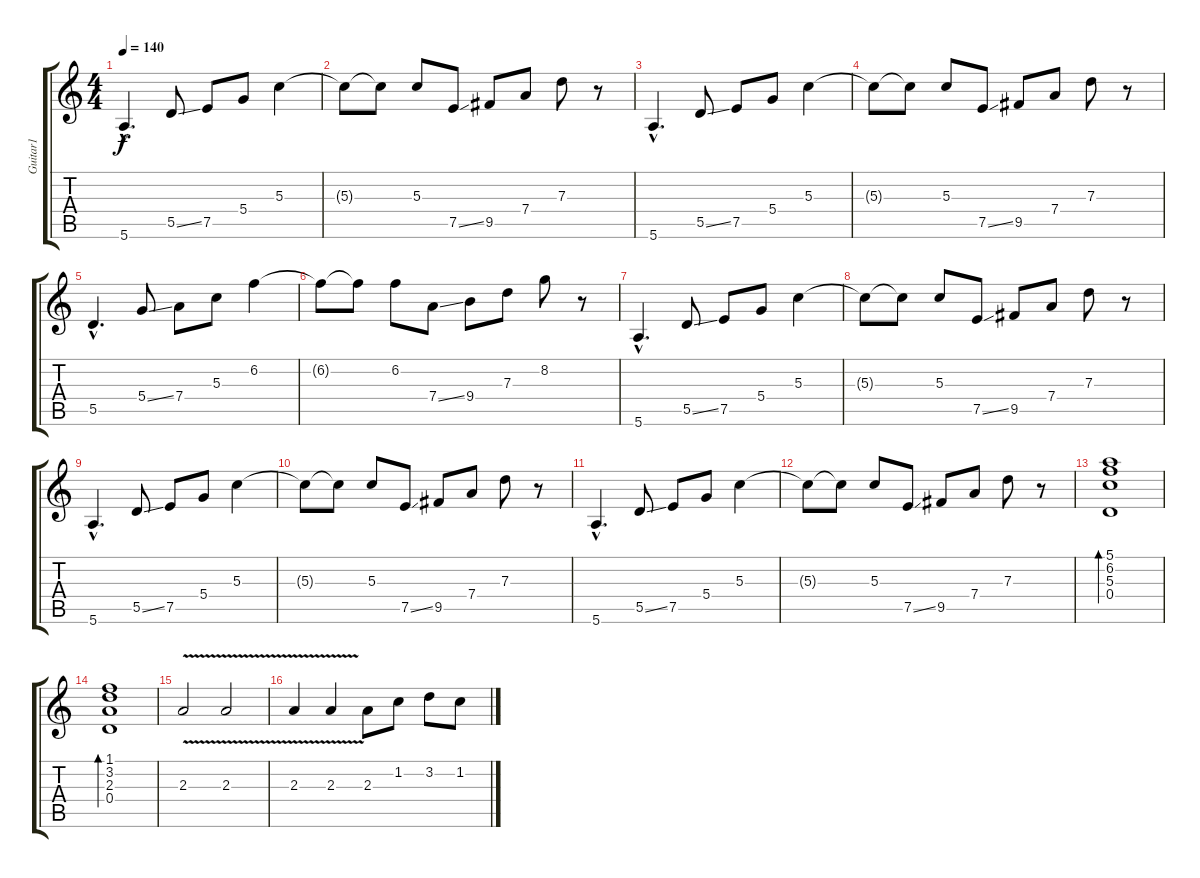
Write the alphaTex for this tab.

\track ("Guitar1" "Guitar1") {instrument electricguitarclean}
\staff {score tabs}
\tuning (E4 B3 G3 D3 A2 E2) {hide}
\ts (4 4)
\tempo 140
\clef g2
\ks c
5.6{hac}.4{d dy f} 5.5{ss}.8 7.5.8 5.4.8 5.3.4 |
5.3{t}.8 5.3{t}.8 5.3.8 7.5{ss}.8 9.5.8 7.4.8 7.3.8 r.8 |
5.6{hac}.4{d} 5.5{ss}.8 7.5.8 5.4.8 5.3.4 |
5.3{t}.8 5.3{t}.8 5.3.8 7.5{ss}.8 9.5.8 7.4.8 7.3.8 r.8 |
5.5{hac}.4{d} 5.4{ss}.8 7.4.8 5.3.8 6.2.4 |
6.2{t}.8 6.2{t}.8 6.2.8 7.4{ss}.8 9.4.8 7.3.8 8.2.8 r.8 |
5.6{hac}.4{d} 5.5{ss}.8 7.5.8 5.4.8 5.3.4 |
5.3{t}.8 5.3{t}.8 5.3.8 7.5{ss}.8 9.5.8 7.4.8 7.3.8 r.8 |
5.6{hac}.4{d} 5.5{ss}.8 7.5.8 5.4.8 5.3.4 |
5.3{t}.8 5.3{t}.8 5.3.8 7.5{ss}.8 9.5.8 7.4.8 7.3.8 r.8 |
5.6{hac}.4{d} 5.5{ss}.8 7.5.8 5.4.8 5.3.4 |
5.3{t}.8 5.3{t}.8 5.3.8 7.5{ss}.8 9.5.8 7.4.8 7.3.8 r.8 |
(5.1 6.2 5.3 0.4).1{bd 240} |
(1.1 3.2 2.3 0.4).1{bd 240} |
2.3{v}.2{instrument overdrivenguitar} 2.3{v}.2 |
2.3{v}.4 2.3{v}.4 2.3.8 1.2.8 3.2.8 1.2.8
